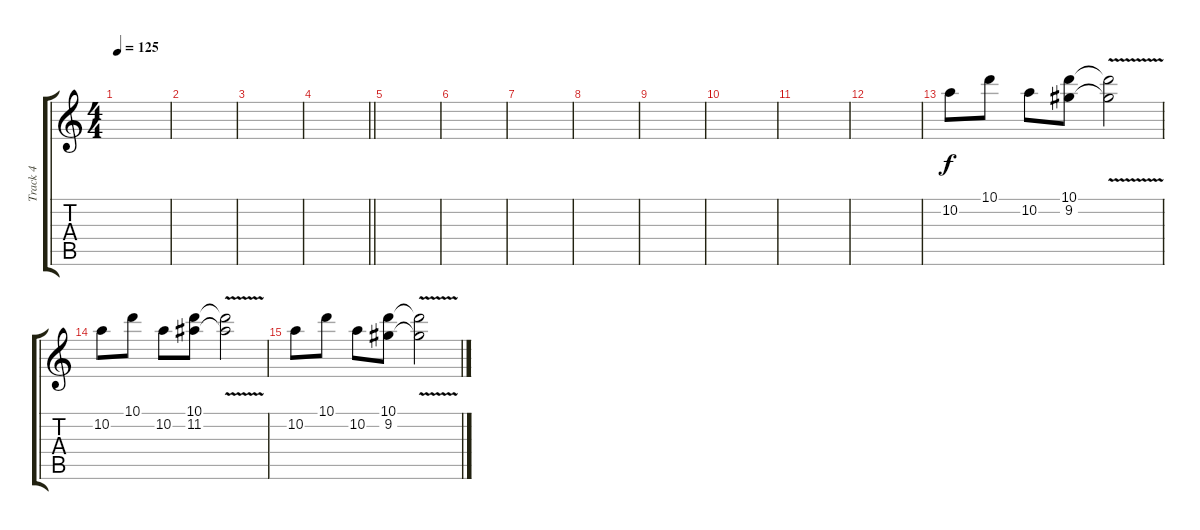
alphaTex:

\track ("Track 4" "Track 4") {instrument overdrivenguitar}
\staff {score tabs}
\tuning (E4 B3 G3 D3 A2 E2) {hide}
\ts (4 4)
\tempo 125
\clef g2
\ks c
|
|
|
\barLineRight lightlight
|
|
|
|
|
|
|
|
|
10.2.8 10.1.8 10.2.8 (10.1 9.2).8 (10.1{t} 9.2{v t}).2 |
10.2.8 10.1.8 10.2.8 (10.1 11.2).8 (10.1{t} 11.2{v t}).2 |
10.2.8 10.1.8 10.2.8 (10.1 9.2).8 (10.1{t} 9.2{v t}).2
